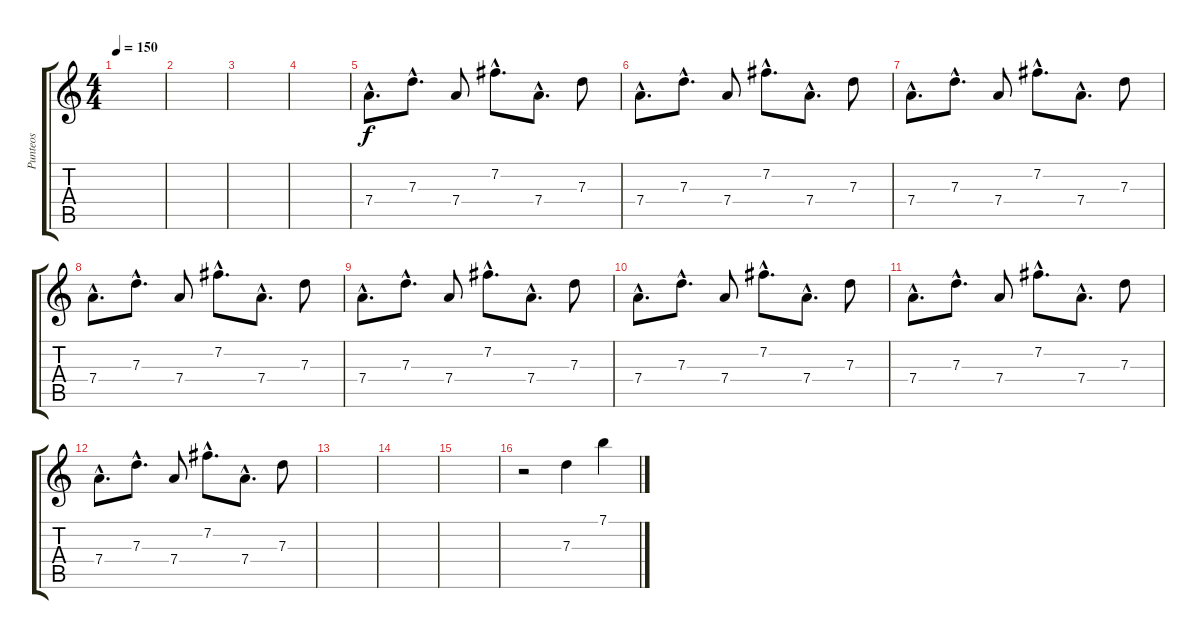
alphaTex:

\track ("Punteos" "Punteos") {instrument guitarharmonics}
\staff {score tabs}
\tuning (E4 B3 G3 D3 A2 E2) {hide}
\ts (4 4)
\tempo 150
\clef g2
\ks c
|
|
|
|
7.4{hac}.8{d} 7.3{hac}.8{d} 7.4.8 7.2{hac}.8{d} 7.4{hac}.8{d} 7.3.8 |
7.4{hac}.8{d} 7.3{hac}.8{d} 7.4.8 7.2{hac}.8{d} 7.4{hac}.8{d} 7.3.8 |
7.4{hac}.8{d} 7.3{hac}.8{d} 7.4.8 7.2{hac}.8{d} 7.4{hac}.8{d} 7.3.8 |
7.4{hac}.8{d} 7.3{hac}.8{d} 7.4.8 7.2{hac}.8{d} 7.4{hac}.8{d} 7.3.8 |
7.4{hac}.8{d} 7.3{hac}.8{d} 7.4.8 7.2{hac}.8{d} 7.4{hac}.8{d} 7.3.8 |
7.4{hac}.8{d} 7.3{hac}.8{d} 7.4.8 7.2{hac}.8{d} 7.4{hac}.8{d} 7.3.8 |
7.4{hac}.8{d} 7.3{hac}.8{d} 7.4.8 7.2{hac}.8{d} 7.4{hac}.8{d} 7.3.8 |
7.4{hac}.8{d} 7.3{hac}.8{d} 7.4.8 7.2{hac}.8{d} 7.4{hac}.8{d} 7.3.8 |
|
|
|
r.2 7.3.4 7.1.4
